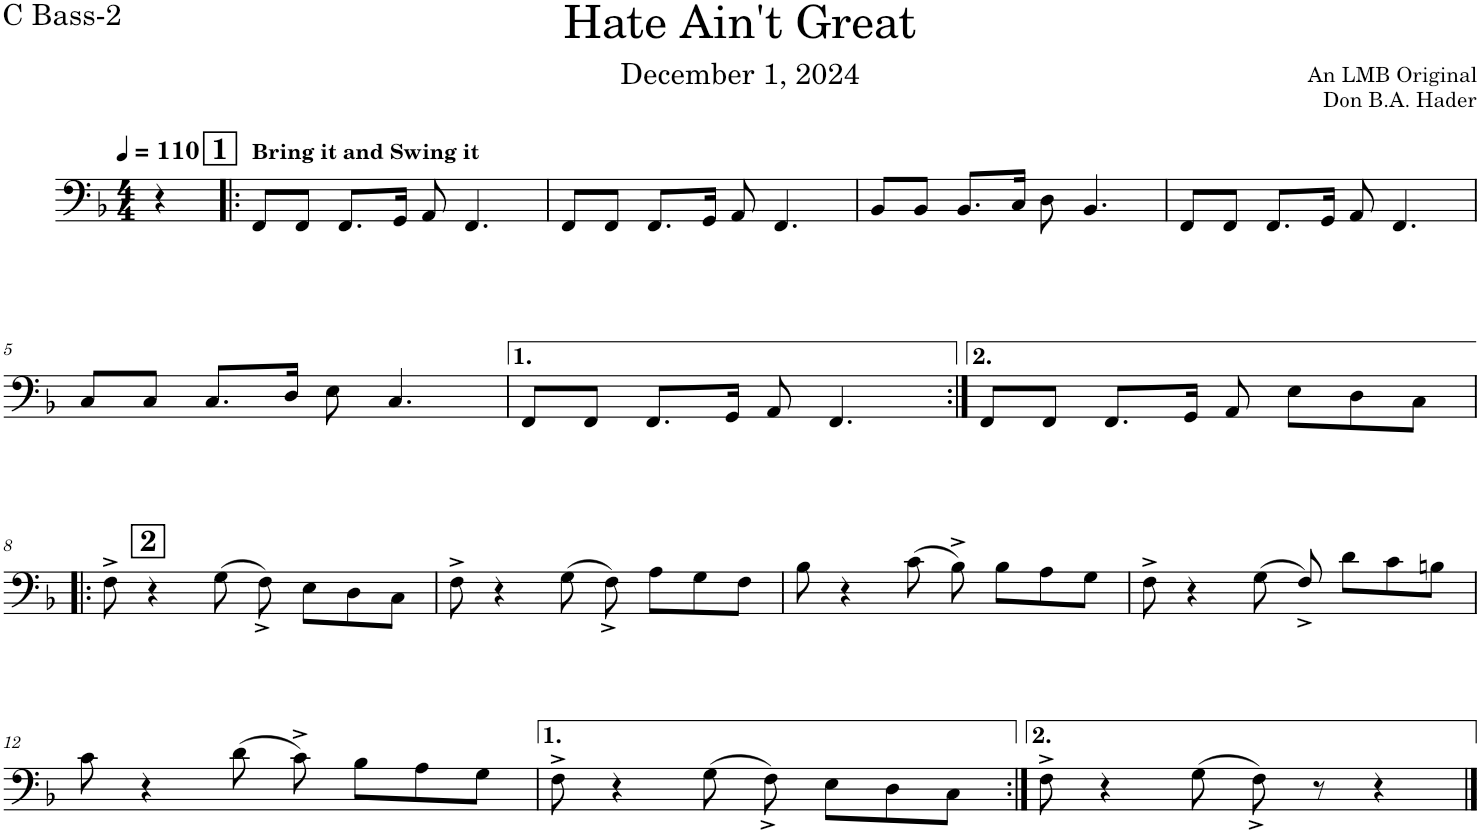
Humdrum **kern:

**kern
*part1
*staff1
*I"C Bass 2
*I'Bass-2
*clefF4
*k[b-]
*M4/4
*MM110
=
4r
!!LO:REH:place=s1:a:B:cj:fs=14:t=1
=1!|:
!LO:TX:a:B:t=Bring it and Swing it
8FF/L
8FF/J
8.FF/L
16GG/Jk
8AA/
4.FF/
=2
8FF/L
8FF/J
8.FF/L
16GG/Jk
8AA/
4.FF/
=3
8BB-/L
8BB-/J
8.BB-/L
16C/Jk
8D\
4.BB-/
=4
8FF/L
8FF/J
8.FF/L
16GG/Jk
8AA/
4.FF/
!!LO:LB:g=z
=5
8C/L
8C/J
8.C/L
16D/Jk
8E\
4.C/
=6
8FF/L
8FF/J
8.FF/L
16GG/Jk
8AA/
4.FF/
=7:|!
8FF/L
8FF/J
8.FF/L
16GG/Jk
8AA/
8E\L
8D\
8C\J
!!LO:LB:g=z
!!LO:REH:place=s1:a:B:cj:fs=14:t=2:qo=0.5
=8!|:
8F^\
4r
(8G\
8F^<\)
8E\L
8D\
8C\J
=9
8F^\
4r
(8G\
8F^<\)
8A\L
8G\
8F\J
=10
8B-\
4r
(8c\
8B-^\)
8B-\L
8A\
8G\J
=11
8F^\
4r
(8G\
8F^</)
8d\L
8c\
8Bn\J
!!LO:LB:g=z
=12
8c\
4r
(8d\
8c^\)
8B-\L
8A\
8G\J
=13
8F^\
4r
(8G\
8F^<\)
8E\L
8D\
8C\J
=14:|!
8F^\
4r
(8G\
8F^<\)
8r
4r
==
*-
